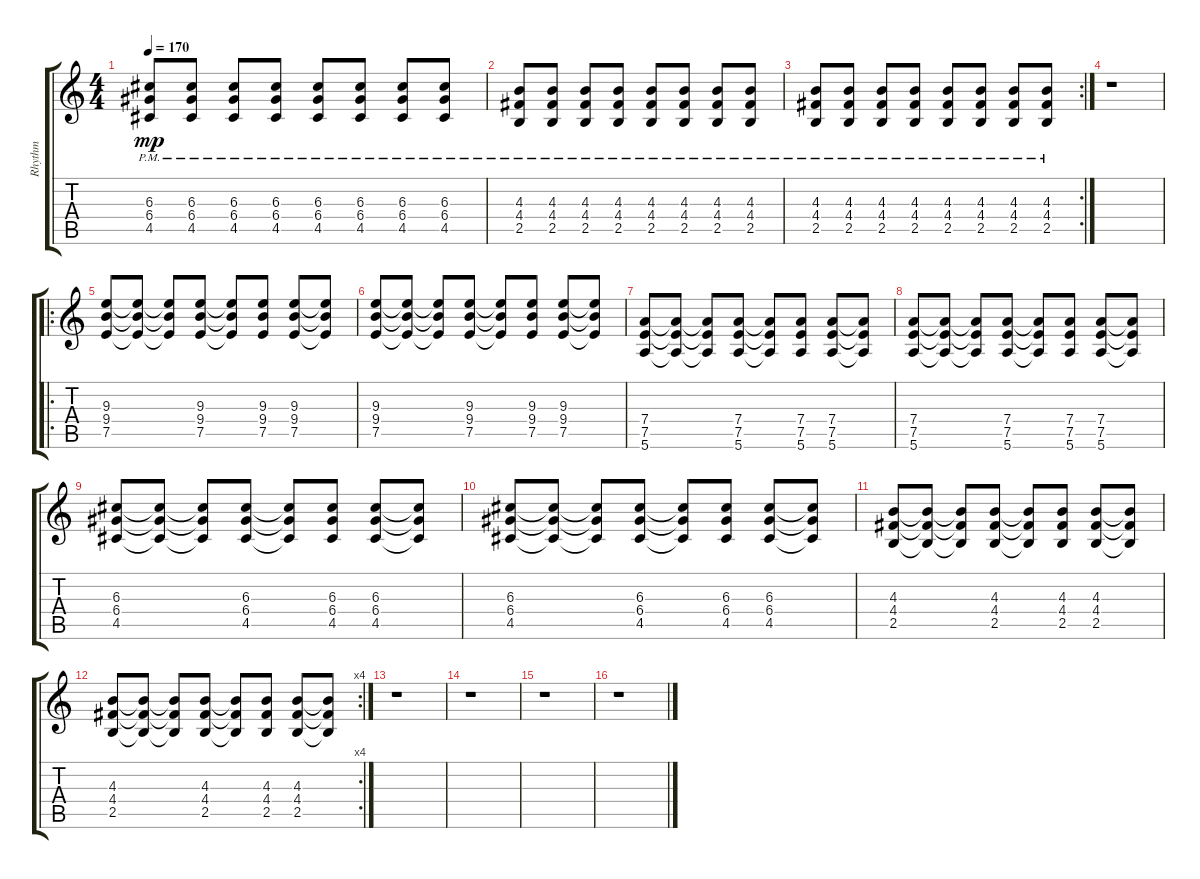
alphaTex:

\track ("Rhythm" "Rhythm") {instrument overdrivenguitar}
\staff {score tabs}
\tuning (E4 B3 G3 D3 A2 E2) {hide}
\ts (4 4)
\tempo 170
\clef g2
\ks c
(6.3{pm} 6.4{pm} 4.5{pm}).8{dy mp} (6.3{pm} 6.4{pm} 4.5{pm}).8 (6.3{pm} 6.4{pm} 4.5{pm}).8 (6.3{pm} 6.4{pm} 4.5{pm}).8 (6.3{pm} 6.4{pm} 4.5{pm}).8 (6.3{pm} 6.4{pm} 4.5{pm}).8 (6.3{pm} 6.4{pm} 4.5{pm}).8 (6.3{pm} 6.4{pm} 4.5{pm}).8 |
(4.3{pm} 4.4{pm} 2.5{pm}).8 (4.3{pm} 4.4{pm} 2.5{pm}).8 (4.3{pm} 4.4{pm} 2.5{pm}).8 (4.3{pm} 4.4{pm} 2.5{pm}).8 (4.3{pm} 4.4{pm} 2.5{pm}).8 (4.3{pm} 4.4{pm} 2.5{pm}).8 (4.3{pm} 4.4{pm} 2.5{pm}).8 (4.3{pm} 4.4{pm} 2.5{pm}).8 |
\rc 2
(4.3{pm} 4.4{pm} 2.5{pm}).8 (4.3{pm} 4.4{pm} 2.5{pm}).8 (4.3{pm} 4.4{pm} 2.5{pm}).8 (4.3{pm} 4.4{pm} 2.5{pm}).8 (4.3{pm} 4.4{pm} 2.5{pm}).8 (4.3{pm} 4.4{pm} 2.5{pm}).8 (4.3{pm} 4.4{pm} 2.5{pm}).8 (4.3{pm} 4.4{pm} 2.5{pm}).8 |
r.1 |
\ro
(9.3 9.4 7.5).8 (9.3{t} 9.4{t} 7.5{t}).8 (9.3{t} 9.4{t} 7.5{t}).8 (9.3 9.4 7.5).8 (9.3{t} 9.4{t} 7.5{t}).8 (9.3 9.4 7.5).8 (9.3 9.4 7.5).8 (9.3{t} 9.4{t} 7.5{t}).8 |
(9.3 9.4 7.5).8 (9.3{t} 9.4{t} 7.5{t}).8 (9.3{t} 9.4{t} 7.5{t}).8 (9.3 9.4 7.5).8 (9.3{t} 9.4{t} 7.5{t}).8 (9.3 9.4 7.5).8 (9.3 9.4 7.5).8 (9.3{t} 9.4{t} 7.5{t}).8 |
(7.4 7.5 5.6).8 (7.4{t} 7.5{t} 5.6{t}).8 (7.4{t} 7.5{t} 5.6{t}).8 (7.4 7.5 5.6).8 (7.4{t} 7.5{t} 5.6{t}).8 (7.4 7.5 5.6).8 (7.4 7.5 5.6).8 (7.4{t} 7.5{t} 5.6{t}).8 |
(7.4 7.5 5.6).8 (7.4{t} 7.5{t} 5.6{t}).8 (7.4{t} 7.5{t} 5.6{t}).8 (7.4 7.5 5.6).8 (7.4{t} 7.5{t} 5.6{t}).8 (7.4 7.5 5.6).8 (7.4 7.5 5.6).8 (7.4{t} 7.5{t} 5.6{t}).8 |
(6.3 6.4 4.5).8 (6.3{t} 6.4{t} 4.5{t}).8 (6.3{t} 6.4{t} 4.5{t}).8 (6.3 6.4 4.5).8 (6.3{t} 6.4{t} 4.5{t}).8 (6.3 6.4 4.5).8 (6.3 6.4 4.5).8 (6.3{t} 6.4{t} 4.5{t}).8 |
(6.3 6.4 4.5).8 (6.3{t} 6.4{t} 4.5{t}).8 (6.3{t} 6.4{t} 4.5{t}).8 (6.3 6.4 4.5).8 (6.3{t} 6.4{t} 4.5{t}).8 (6.3 6.4 4.5).8 (6.3 6.4 4.5).8 (6.3{t} 6.4{t} 4.5{t}).8 |
(4.3 4.4 2.5).8 (4.3{t} 4.4{t} 2.5{t}).8 (4.3{t} 4.4{t} 2.5{t}).8 (4.3 4.4 2.5).8 (4.3{t} 4.4{t} 2.5{t}).8 (4.3 4.4 2.5).8 (4.3 4.4 2.5).8 (4.3{t} 4.4{t} 2.5{t}).8 |
\rc 4
(4.3 4.4 2.5).8 (4.3{t} 4.4{t} 2.5{t}).8 (4.3{t} 4.4{t} 2.5{t}).8 (4.3 4.4 2.5).8 (4.3{t} 4.4{t} 2.5{t}).8 (4.3 4.4 2.5).8 (4.3 4.4 2.5).8 (4.3{t} 4.4{t} 2.5{t}).8 |
r.1 |
r.1 |
r.1 |
r.1
